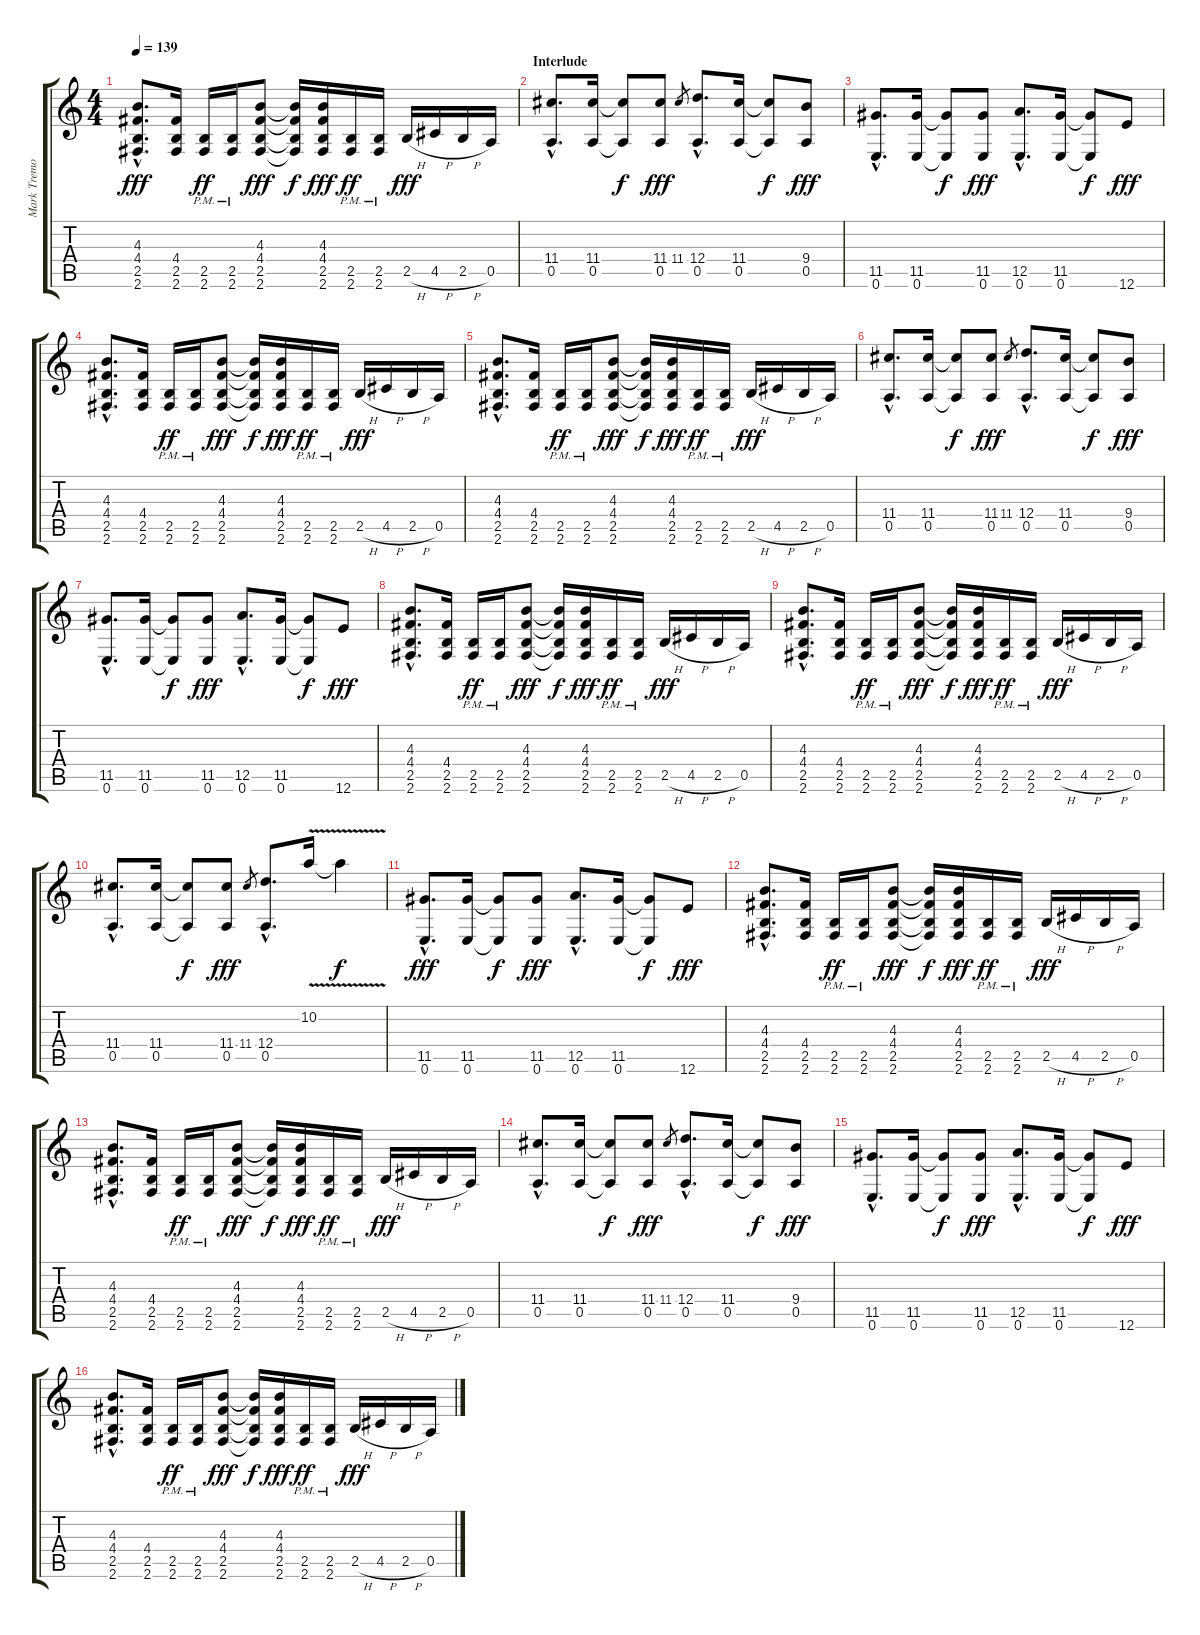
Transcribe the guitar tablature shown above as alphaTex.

\track ("Mark Tremonti - Riffs" "Mark Tremo") {instrument distortionguitar}
\staff {score tabs}
\tuning (E4 B3 G3 D3 A2 E2) {hide}
\ts (4 4)
\tempo 139
\clef g2
\ks c
(4.3{hac} 4.4{hac} 2.5{hac} 2.6{hac}).8{d dy fff} (4.4 2.5 2.6).16 (2.5{pm} 2.6{pm}).16{dy ff} (2.5{pm} 2.6{pm}).16 (4.3 4.4 2.5 2.6).8{dy fff} (4.3{t} 4.4{t} 2.5{t} 2.6{t}).16{dy f} (4.3 4.4 2.5 2.6).16{dy fff} (2.5{pm} 2.6{pm}).16{dy ff} (2.5{pm} 2.6{pm}).16 2.5{h}.16{dy fff} 4.5{h}.16 2.5{h}.16 0.5.16 |
\section ("" "Interlude")
(11.4{hac} 0.5{hac}).8{d} (11.4 0.5).16 (11.4{t} 0.5{t}).8{dy f} (11.4 0.5).8{dy fff} 11.4.8{gr} (12.4{hac} 0.5{hac}).8{d} (11.4 0.5).16 (11.4{t} 0.5{t}).8{dy f} (9.4 0.5).8{dy fff} |
(11.5{hac} 0.6{hac}).8{d} (11.5 0.6).16 (11.5{t} 0.6{t}).8{dy f} (11.5 0.6).8{dy fff} (12.5{hac} 0.6{hac}).8{d} (11.5 0.6).16 (11.5{t} 0.6{t}).8{dy f} 12.6.8{dy fff} |
(4.3{hac} 4.4{hac} 2.5{hac} 2.6{hac}).8{d} (4.4 2.5 2.6).16 (2.5{pm} 2.6{pm}).16{dy ff} (2.5{pm} 2.6{pm}).16 (4.3 4.4 2.5 2.6).8{dy fff} (4.3{t} 4.4{t} 2.5{t} 2.6{t}).16{dy f} (4.3 4.4 2.5 2.6).16{dy fff} (2.5{pm} 2.6{pm}).16{dy ff} (2.5{pm} 2.6{pm}).16 2.5{h}.16{dy fff} 4.5{h}.16 2.5{h}.16 0.5.16 |
(4.3{hac} 4.4{hac} 2.5{hac} 2.6{hac}).8{d} (4.4 2.5 2.6).16 (2.5{pm} 2.6{pm}).16{dy ff} (2.5{pm} 2.6{pm}).16 (4.3 4.4 2.5 2.6).8{dy fff} (4.3{t} 4.4{t} 2.5{t} 2.6{t}).16{dy f} (4.3 4.4 2.5 2.6).16{dy fff} (2.5{pm} 2.6{pm}).16{dy ff} (2.5{pm} 2.6{pm}).16 2.5{h}.16{dy fff} 4.5{h}.16 2.5{h}.16 0.5.16 |
(11.4{hac} 0.5{hac}).8{d} (11.4 0.5).16 (11.4{t} 0.5{t}).8{dy f} (11.4 0.5).8{dy fff} 11.4.8{gr} (12.4{hac} 0.5{hac}).8{d} (11.4 0.5).16 (11.4{t} 0.5{t}).8{dy f} (9.4 0.5).8{dy fff} |
(11.5{hac} 0.6{hac}).8{d} (11.5 0.6).16 (11.5{t} 0.6{t}).8{dy f} (11.5 0.6).8{dy fff} (12.5{hac} 0.6{hac}).8{d} (11.5 0.6).16 (11.5{t} 0.6{t}).8{dy f} 12.6.8{dy fff} |
(4.3{hac} 4.4{hac} 2.5{hac} 2.6{hac}).8{d} (4.4 2.5 2.6).16 (2.5{pm} 2.6{pm}).16{dy ff} (2.5{pm} 2.6{pm}).16 (4.3 4.4 2.5 2.6).8{dy fff} (4.3{t} 4.4{t} 2.5{t} 2.6{t}).16{dy f} (4.3 4.4 2.5 2.6).16{dy fff} (2.5{pm} 2.6{pm}).16{dy ff} (2.5{pm} 2.6{pm}).16 2.5{h}.16{dy fff} 4.5{h}.16 2.5{h}.16 0.5.16 |
(4.3{hac} 4.4{hac} 2.5{hac} 2.6{hac}).8{d} (4.4 2.5 2.6).16 (2.5{pm} 2.6{pm}).16{dy ff} (2.5{pm} 2.6{pm}).16 (4.3 4.4 2.5 2.6).8{dy fff} (4.3{t} 4.4{t} 2.5{t} 2.6{t}).16{dy f} (4.3 4.4 2.5 2.6).16{dy fff} (2.5{pm} 2.6{pm}).16{dy ff} (2.5{pm} 2.6{pm}).16 2.5{h}.16{dy fff} 4.5{h}.16 2.5{h}.16 0.5.16 |
(11.4{hac} 0.5{hac}).8{d} (11.4 0.5).16 (11.4{t} 0.5{t}).8{dy f} (11.4 0.5).8{dy fff} 11.4.8{gr} (12.4{hac} 0.5{hac}).8{d} 10.2{v}.16 10.2{t}.4{dy f} |
(11.5{hac} 0.6{hac}).8{d dy fff} (11.5 0.6).16 (11.5{t} 0.6{t}).8{dy f} (11.5 0.6).8{dy fff} (12.5{hac} 0.6{hac}).8{d} (11.5 0.6).16 (11.5{t} 0.6{t}).8{dy f} 12.6.8{dy fff} |
(4.3{hac} 4.4{hac} 2.5{hac} 2.6{hac}).8{d} (4.4 2.5 2.6).16 (2.5{pm} 2.6{pm}).16{dy ff} (2.5{pm} 2.6{pm}).16 (4.3 4.4 2.5 2.6).8{dy fff} (4.3{t} 4.4{t} 2.5{t} 2.6{t}).16{dy f} (4.3 4.4 2.5 2.6).16{dy fff} (2.5{pm} 2.6{pm}).16{dy ff} (2.5{pm} 2.6{pm}).16 2.5{h}.16{dy fff} 4.5{h}.16 2.5{h}.16 0.5.16 |
(4.3{hac} 4.4{hac} 2.5{hac} 2.6{hac}).8{d} (4.4 2.5 2.6).16 (2.5{pm} 2.6{pm}).16{dy ff} (2.5{pm} 2.6{pm}).16 (4.3 4.4 2.5 2.6).8{dy fff} (4.3{t} 4.4{t} 2.5{t} 2.6{t}).16{dy f} (4.3 4.4 2.5 2.6).16{dy fff} (2.5{pm} 2.6{pm}).16{dy ff} (2.5{pm} 2.6{pm}).16 2.5{h}.16{dy fff} 4.5{h}.16 2.5{h}.16 0.5.16 |
(11.4{hac} 0.5{hac}).8{d} (11.4 0.5).16 (11.4{t} 0.5{t}).8{dy f} (11.4 0.5).8{dy fff} 11.4.8{gr} (12.4{hac} 0.5{hac}).8{d} (11.4 0.5).16 (11.4{t} 0.5{t}).8{dy f} (9.4 0.5).8{dy fff} |
(11.5{hac} 0.6{hac}).8{d} (11.5 0.6).16 (11.5{t} 0.6{t}).8{dy f} (11.5 0.6).8{dy fff} (12.5{hac} 0.6{hac}).8{d} (11.5 0.6).16 (11.5{t} 0.6{t}).8{dy f} 12.6.8{dy fff} |
(4.3{hac} 4.4{hac} 2.5{hac} 2.6{hac}).8{d} (4.4 2.5 2.6).16 (2.5{pm} 2.6{pm}).16{dy ff} (2.5{pm} 2.6{pm}).16 (4.3 4.4 2.5 2.6).8{dy fff} (4.3{t} 4.4{t} 2.5{t} 2.6{t}).16{dy f} (4.3 4.4 2.5 2.6).16{dy fff} (2.5{pm} 2.6{pm}).16{dy ff} (2.5{pm} 2.6{pm}).16 2.5{h}.16{dy fff} 4.5{h}.16 2.5{h}.16 0.5.16
